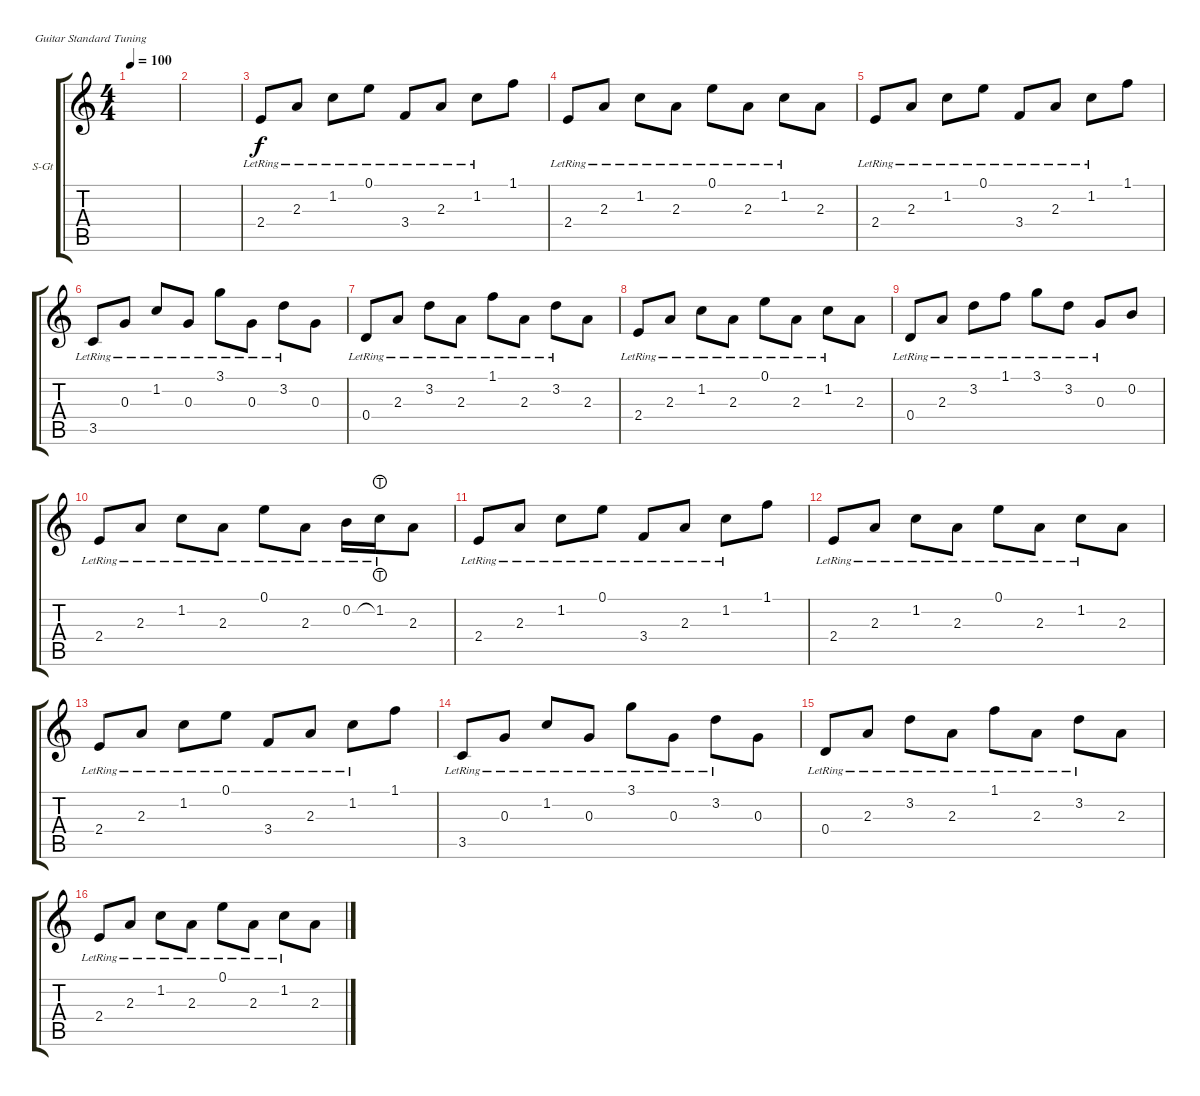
\defaultSystemsLayout 4
\bracketExtendMode groupsimilarinstruments
\firstSystemTrackNameOrientation horizontal
\otherSystemsTrackNameOrientation horizontal
\track ("Аккустическая Гитара" "S-Gt") {instrument acousticguitarsteel}
\staff {score tabs}
\tuning (E4 B3 G3 D3 A2 E2)
\ts (4 4)
\tempo 100
\clef g2
\ks c
|
|
2.4{lr}.8 2.3{lr}.8 1.2{lr}.8 0.1{lr}.8 3.4{lr}.8 2.3{lr}.8 1.2{lr}.8 1.1.8 |
2.4{lr}.8 2.3{lr}.8 1.2{lr}.8 2.3{lr}.8 0.1{lr}.8 2.3{lr}.8 1.2{lr}.8 2.3.8 |
2.4{lr}.8 2.3{lr}.8 1.2{lr}.8 0.1{lr}.8 3.4{lr}.8 2.3{lr}.8 1.2{lr}.8 1.1.8 |
3.5{lr}.8 0.3{lr}.8 1.2{lr}.8 0.3{lr}.8 3.1{lr}.8 0.3{lr}.8 3.2{lr}.8 0.3.8 |
0.4{lr}.8 2.3{lr}.8 3.2{lr}.8 2.3{lr}.8 1.1{lr}.8 2.3{lr}.8 3.2{lr}.8 2.3.8 |
2.4{lr}.8 2.3{lr}.8 1.2{lr}.8 2.3{lr}.8 0.1{lr}.8 2.3{lr}.8 1.2{lr}.8 2.3.8 |
0.4{lr}.8 2.3{lr}.8 3.2{lr}.8 1.1{lr}.8 3.1{lr}.8 3.2{lr}.8 0.3{lr}.8 0.2.8 |
2.4{lr}.8 2.3{lr}.8 1.2{lr}.8 2.3{lr}.8 0.1{lr}.8 2.3{lr}.8 0.2{lr}.16 1.2{lht lr}.16 2.3.8 |
2.4{lr}.8 2.3{lr}.8 1.2{lr}.8 0.1{lr}.8 3.4{lr}.8 2.3{lr}.8 1.2{lr}.8 1.1.8 |
2.4{lr}.8 2.3{lr}.8 1.2{lr}.8 2.3{lr}.8 0.1{lr}.8 2.3{lr}.8 1.2{lr}.8 2.3.8 |
2.4{lr}.8 2.3{lr}.8 1.2{lr}.8 0.1{lr}.8 3.4{lr}.8 2.3{lr}.8 1.2{lr}.8 1.1.8 |
3.5{lr}.8 0.3{lr}.8 1.2{lr}.8 0.3{lr}.8 3.1{lr}.8 0.3{lr}.8 3.2{lr}.8 0.3.8 |
0.4{lr}.8 2.3{lr}.8 3.2{lr}.8 2.3{lr}.8 1.1{lr}.8 2.3{lr}.8 3.2{lr}.8 2.3.8 |
2.4{lr}.8 2.3{lr}.8 1.2{lr}.8 2.3{lr}.8 0.1{lr}.8 2.3{lr}.8 1.2{lr}.8 2.3.8
